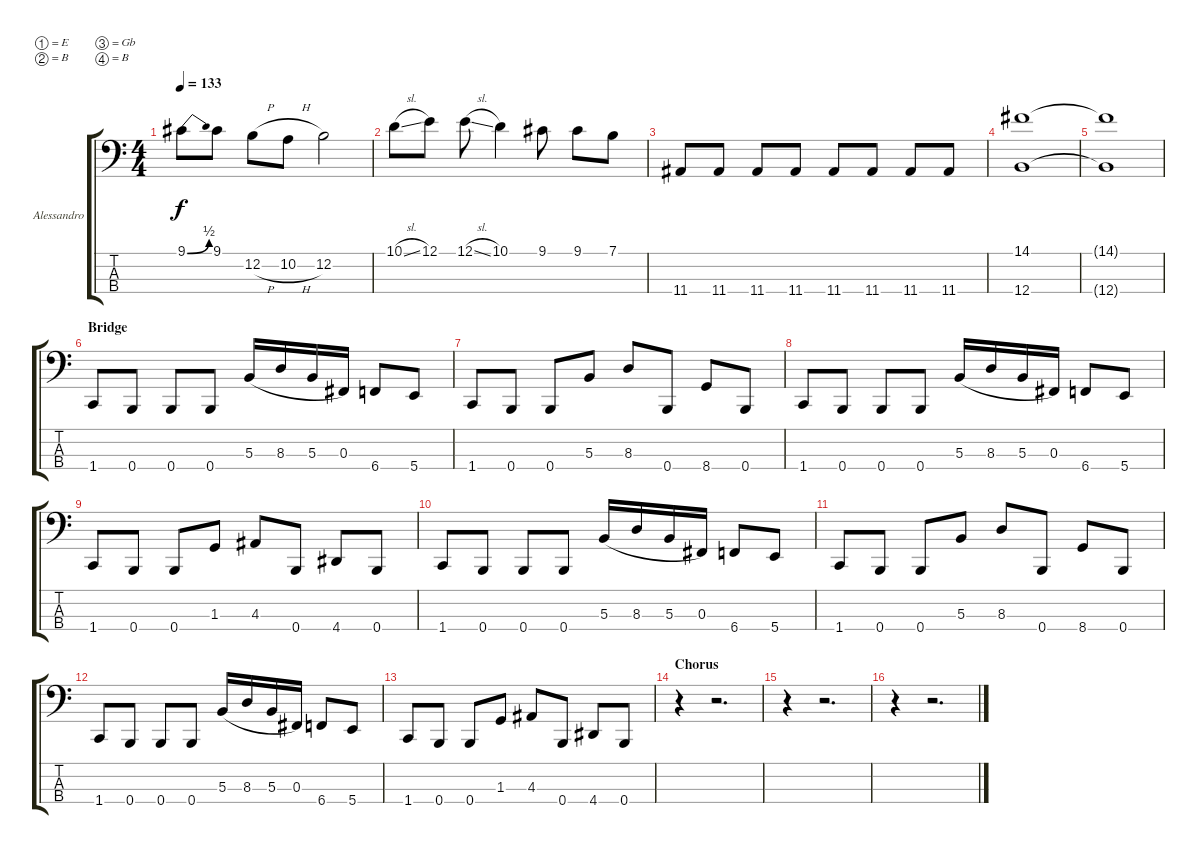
\bracketExtendMode groupsimilarinstruments
\firstSystemTrackNameOrientation horizontal
\otherSystemsTrackNameOrientation horizontal
\track ("Alessandro Venturella" "Alessandro") {instrument electricbassfinger}
\staff {score tabs}
\tuning (E2 B1 Gb1 B0)
\ts (4 4)
\tempo 133
\clef f4
\ks c
9.1{be (bend 0 0 60 2)}.8{dy f} 9.1.8 12.2{h}.8 10.2{h}.8 12.2.2 |
10.1{sl}.8 12.1.8 12.1{sl}.8 10.1.4 9.1.8 9.1.8 7.1.8 |
11.4.8 11.4.8 11.4.8 11.4.8 11.4.8 11.4.8 11.4.8 11.4.8 |
(14.1 12.4).1 |
(14.1{t} 12.4{t}).1 |
\section ("" "Bridge")
1.4.8 0.4.8 0.4.8 0.4.8 5.3.16{legatoorigin} 8.3.16{legatoorigin} 5.3.16{legatoorigin} 0.3.16 6.4.8 5.4.8 |
1.4.8 0.4.8 0.4.8 5.3.8 8.3.8 0.4.8 8.4.8 0.4.8 |
1.4.8 0.4.8 0.4.8 0.4.8 5.3.16{legatoorigin} 8.3.16{legatoorigin} 5.3.16{legatoorigin} 0.3.16 6.4.8 5.4.8 |
1.4.8 0.4.8 0.4.8 1.3.8 4.3.8 0.4.8 4.4.8 0.4.8 |
1.4.8 0.4.8 0.4.8 0.4.8 5.3.16{legatoorigin} 8.3.16{legatoorigin} 5.3.16{legatoorigin} 0.3.16 6.4.8 5.4.8 |
1.4.8 0.4.8 0.4.8 5.3.8 8.3.8 0.4.8 8.4.8 0.4.8 |
1.4.8 0.4.8 0.4.8 0.4.8 5.3.16{legatoorigin} 8.3.16{legatoorigin} 5.3.16{legatoorigin} 0.3.16 6.4.8 5.4.8 |
1.4.8 0.4.8 0.4.8 1.3.8 4.3.8 0.4.8 4.4.8 0.4.8 |
\section ("" "Chorus")
r.4 r.2{d} |
r.4 r.2{d} |
r.4 r.2{d}
